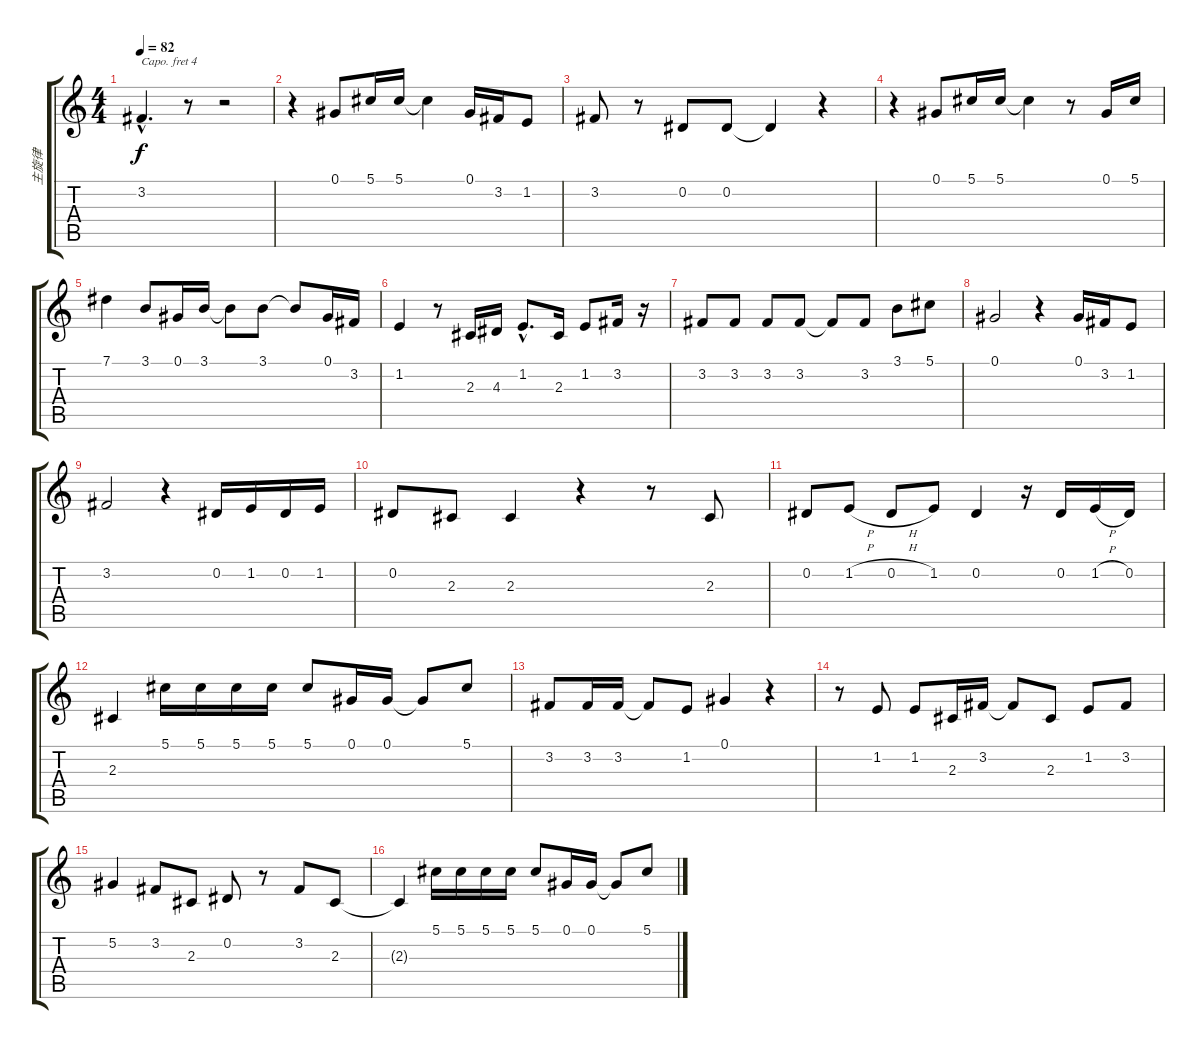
\track ("主旋律" "主旋律") {instrument lead6voice}
\staff {score tabs}
\capo 4
\tuning (E4 B3 G3 D3 A2 E2) {hide}
\ts (4 4)
\tempo 82
\clef g2
\ks c
3.2{hac}.4{d dy f} r.8 r.2 |
r.4 0.1.8 5.1.16 5.1.16 5.1{t}.4 0.1.16 3.2.16 1.2.8 |
3.2.8 r.8 0.2.8 0.2.8 0.2{t}.4 r.4 |
r.4 0.1.8 5.1.16 5.1.16 5.1{t}.4 r.8 0.1.16 5.1.16 |
7.1.4 3.1.8 0.1.16 3.1.16 3.1{t}.8 3.1.8 3.1{t}.8 0.1.16 3.2.16 |
1.2.4 r.8 2.3.16 4.3.16 1.2{hac}.8{d} 2.3.16 1.2.8 3.2.16 r.16 |
3.2.8 3.2.8 3.2.8 3.2.8 3.2{t}.8 3.2.8 3.1.8 5.1.8 |
0.1.2 r.4 0.1.16 3.2.16 1.2.8 |
3.2.2 r.4 0.2.16 1.2.16 0.2.16 1.2.16 |
0.2.8 2.3.8 2.3.4 r.4 r.8 2.3.8 |
0.2.8 1.2{h}.8 0.2{h}.8 1.2.8 0.2.4 r.16 0.2.16 1.2{h}.16 0.2.16 |
2.3.4 5.1.16 5.1.16 5.1.16 5.1.16 5.1.8 0.1.16 0.1.16 0.1{t}.8 5.1.8 |
3.2.8 3.2.16 3.2.16 3.2{t}.8 1.2.8 0.1.4 r.4 |
r.8 1.2.8 1.2.8 2.3.16 3.2.16 3.2{t}.8 2.3.8 1.2.8 3.2.8 |
5.2.4 3.2.8 2.3.8 0.2.8 r.8 3.2.8 2.3.8 |
2.3{t}.4 5.1.16 5.1.16 5.1.16 5.1.16 5.1.8 0.1.16 0.1.16 0.1{t}.8 5.1.8
